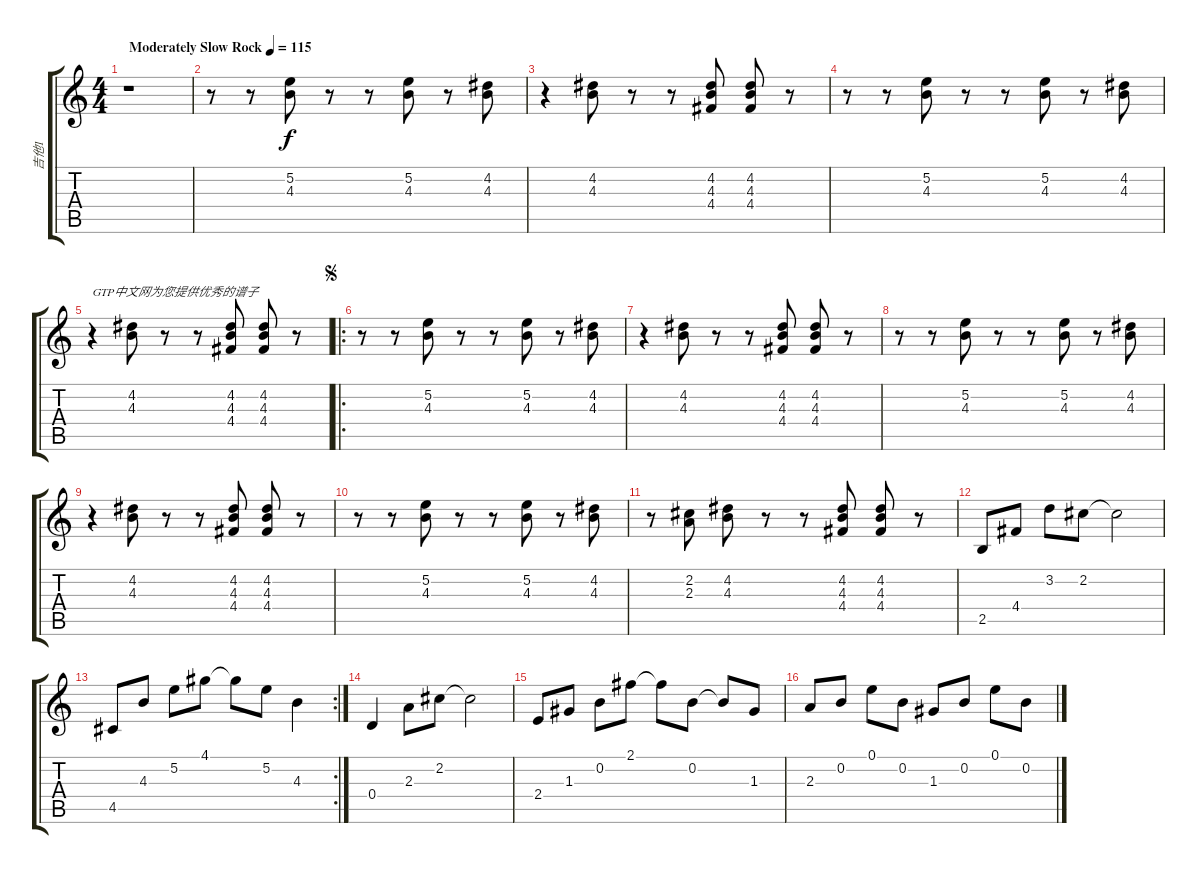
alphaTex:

\track ("吉他1" "吉他1") {instrument acousticguitarnylon}
\staff {score tabs}
\tuning (E4 B3 G3 D3 A2 E2) {hide}
\ts (4 4)
\tempo (115 "Moderately Slow Rock")
\clef g2
\ks c
r.1{dy f instrument acousticguitarnylon} |
r.8 r.8 (5.2 4.3).8 r.8 r.8 (5.2 4.3).8 r.8 (4.2 4.3).8 |
r.4 (4.2 4.3).8 r.8 r.8 (4.2 4.3 4.4).8 (4.2 4.3 4.4).8 r.8 |
r.8 r.8 (5.2 4.3).8 r.8 r.8 (5.2 4.3).8 r.8 (4.2 4.3).8 |
r.4{txt "GTP中文网为您提供优秀的谱子"} (4.2 4.3).8 r.8 r.8 (4.2 4.3 4.4).8 (4.2 4.3 4.4).8 r.8 |
\ro
\jump segno
r.8 r.8 (5.2 4.3).8 r.8 r.8 (5.2 4.3).8 r.8 (4.2 4.3).8 |
r.4 (4.2 4.3).8 r.8 r.8 (4.2 4.3 4.4).8 (4.2 4.3 4.4).8 r.8 |
r.8 r.8 (5.2 4.3).8 r.8 r.8 (5.2 4.3).8 r.8 (4.2 4.3).8 |
r.4 (4.2 4.3).8 r.8 r.8 (4.2 4.3 4.4).8 (4.2 4.3 4.4).8 r.8 |
r.8 r.8 (5.2 4.3).8 r.8 r.8 (5.2 4.3).8 r.8 (4.2 4.3).8 |
r.8 (2.2 2.3).8 (4.2 4.3).8 r.8 r.8 (4.2 4.3 4.4).8 (4.2 4.3 4.4).8 r.8 |
2.5.8 4.4.8 3.2.8 2.2.8 2.2{t}.2 |
\rc 2
4.5.8 4.3.8 5.2.8 4.1.8 4.1{t}.8 5.2.8 4.3.4 |
0.4.4 2.3.8 2.2.8 2.2{t}.2 |
2.4.8 1.3.8 0.2.8 2.1.8 2.1{t}.8 0.2.8 0.2{t}.8 1.3.8 |
2.3.8 0.2.8 0.1.8 0.2.8 1.3.8 0.2.8 0.1.8 0.2.8
